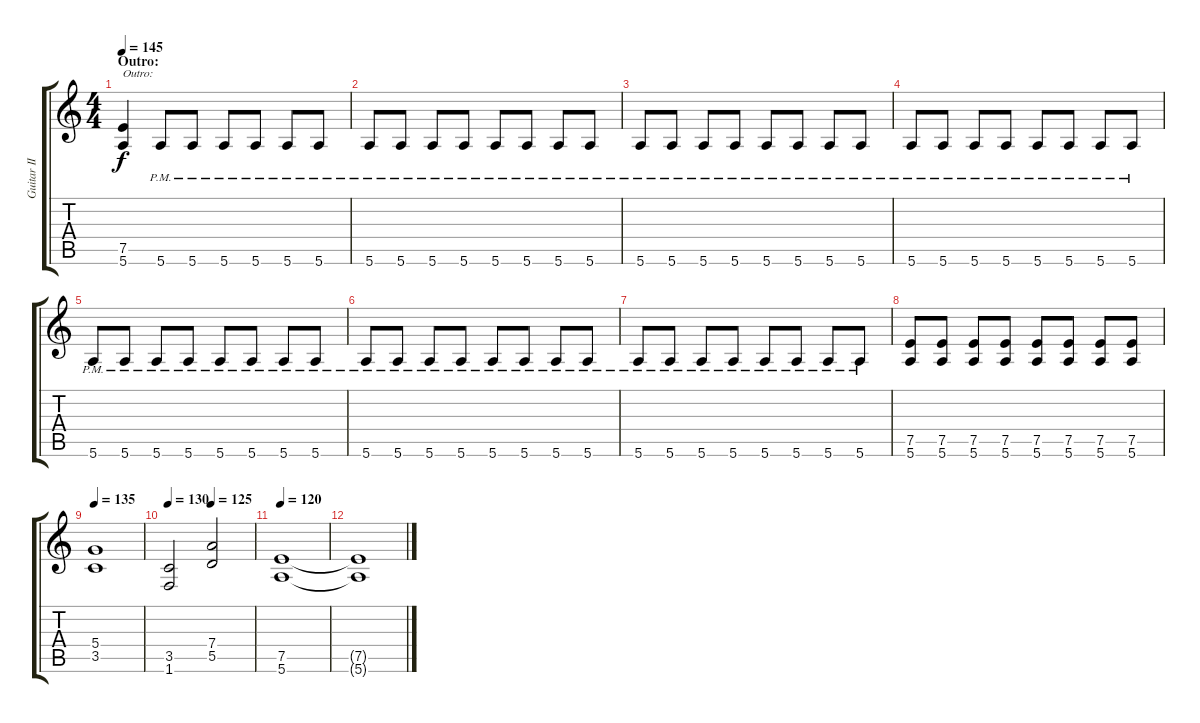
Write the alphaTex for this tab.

\track ("Guitar II" "Guitar II") {instrument distortionguitar}
\staff {score tabs}
\tuning (E4 B3 G3 D3 A2 E2) {hide}
\ts (4 4)
\section ("" "Outro:")
\tempo 145
\clef g2
\ks c
(7.5 5.6).4{txt "Outro:" dy f} 5.6{pm}.8 5.6{pm}.8 5.6{pm}.8 5.6{pm}.8 5.6{pm}.8 5.6{pm}.8 |
5.6{pm}.8 5.6{pm}.8 5.6{pm}.8 5.6{pm}.8 5.6{pm}.8 5.6{pm}.8 5.6{pm}.8 5.6{pm}.8 |
5.6{pm}.8 5.6{pm}.8 5.6{pm}.8 5.6{pm}.8 5.6{pm}.8 5.6{pm}.8 5.6{pm}.8 5.6{pm}.8 |
5.6{pm}.8 5.6{pm}.8 5.6{pm}.8 5.6{pm}.8 5.6{pm}.8 5.6{pm}.8 5.6{pm}.8 5.6{pm}.8 |
5.6{pm}.8 5.6{pm}.8 5.6{pm}.8 5.6{pm}.8 5.6{pm}.8 5.6{pm}.8 5.6{pm}.8 5.6{pm}.8 |
5.6{pm}.8 5.6{pm}.8 5.6{pm}.8 5.6{pm}.8 5.6{pm}.8 5.6{pm}.8 5.6{pm}.8 5.6{pm}.8 |
5.6{pm}.8 5.6{pm}.8 5.6{pm}.8 5.6{pm}.8 5.6{pm}.8 5.6{pm}.8 5.6{pm}.8 5.6{pm}.8 |
(7.5 5.6).8 (7.5 5.6).8 (7.5 5.6).8 (7.5 5.6).8 (7.5 5.6).8 (7.5 5.6).8 (7.5 5.6).8 (7.5 5.6).8 |
\tempo 135
(5.4 3.5).1 |
\tempo 130
\tempo (125 0.5)
(3.5 1.6).2 (7.4 5.5).2 |
\tempo 120
(7.5 5.6).1 |
(7.5{t} 5.6{t}).1
